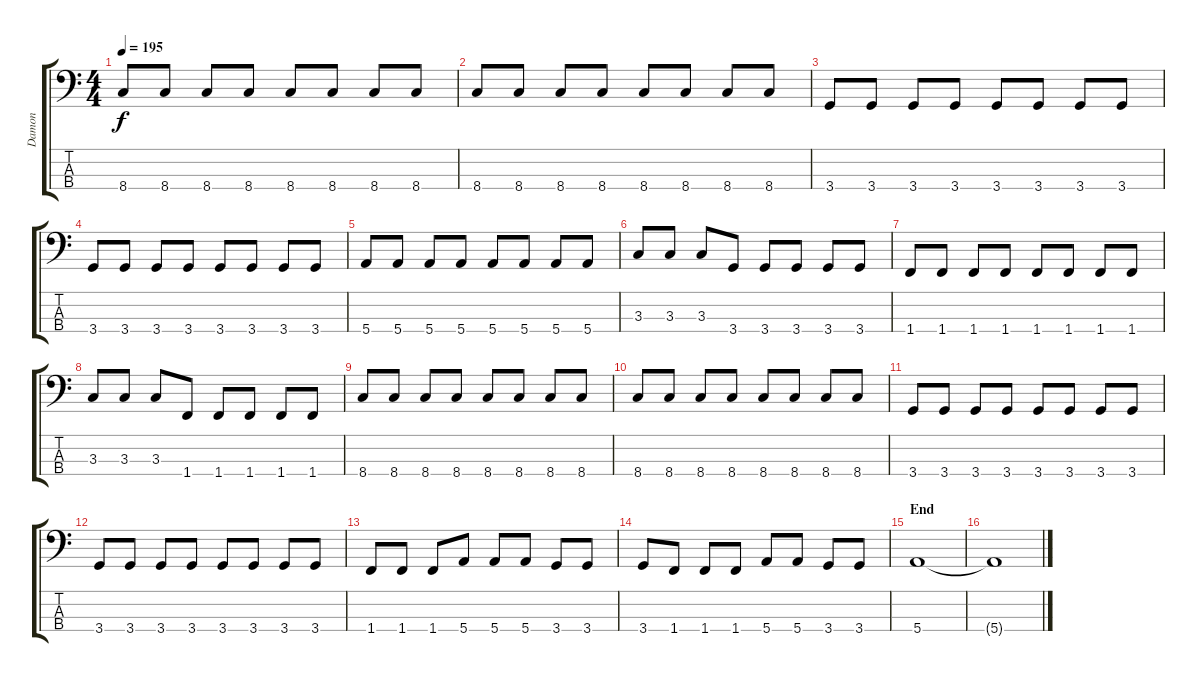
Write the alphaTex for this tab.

\track ("Damon" "Damon") {instrument acousticbass}
\staff {score tabs}
\tuning (G2 D2 A1 E1) {hide}
\ts (4 4)
\tempo 195
\clef f4
\ks c
8.4.8{dy f} 8.4.8 8.4.8 8.4.8 8.4.8 8.4.8 8.4.8 8.4.8 |
8.4.8 8.4.8 8.4.8 8.4.8 8.4.8 8.4.8 8.4.8 8.4.8 |
3.4.8 3.4.8 3.4.8 3.4.8 3.4.8 3.4.8 3.4.8 3.4.8 |
3.4.8 3.4.8 3.4.8 3.4.8 3.4.8 3.4.8 3.4.8 3.4.8 |
5.4.8 5.4.8 5.4.8 5.4.8 5.4.8 5.4.8 5.4.8 5.4.8 |
3.3.8 3.3.8 3.3.8 3.4.8 3.4.8 3.4.8 3.4.8 3.4.8 |
1.4.8 1.4.8 1.4.8 1.4.8 1.4.8 1.4.8 1.4.8 1.4.8 |
3.3.8 3.3.8 3.3.8 1.4.8 1.4.8 1.4.8 1.4.8 1.4.8 |
8.4.8 8.4.8 8.4.8 8.4.8 8.4.8 8.4.8 8.4.8 8.4.8 |
8.4.8 8.4.8 8.4.8 8.4.8 8.4.8 8.4.8 8.4.8 8.4.8 |
3.4.8 3.4.8 3.4.8 3.4.8 3.4.8 3.4.8 3.4.8 3.4.8 |
3.4.8 3.4.8 3.4.8 3.4.8 3.4.8 3.4.8 3.4.8 3.4.8 |
1.4.8 1.4.8 1.4.8 5.4.8 5.4.8 5.4.8 3.4.8 3.4.8 |
3.4.8 1.4.8 1.4.8 1.4.8 5.4.8 5.4.8 3.4.8 3.4.8 |
\section ("" "End")
5.4.1 |
5.4{t}.1
